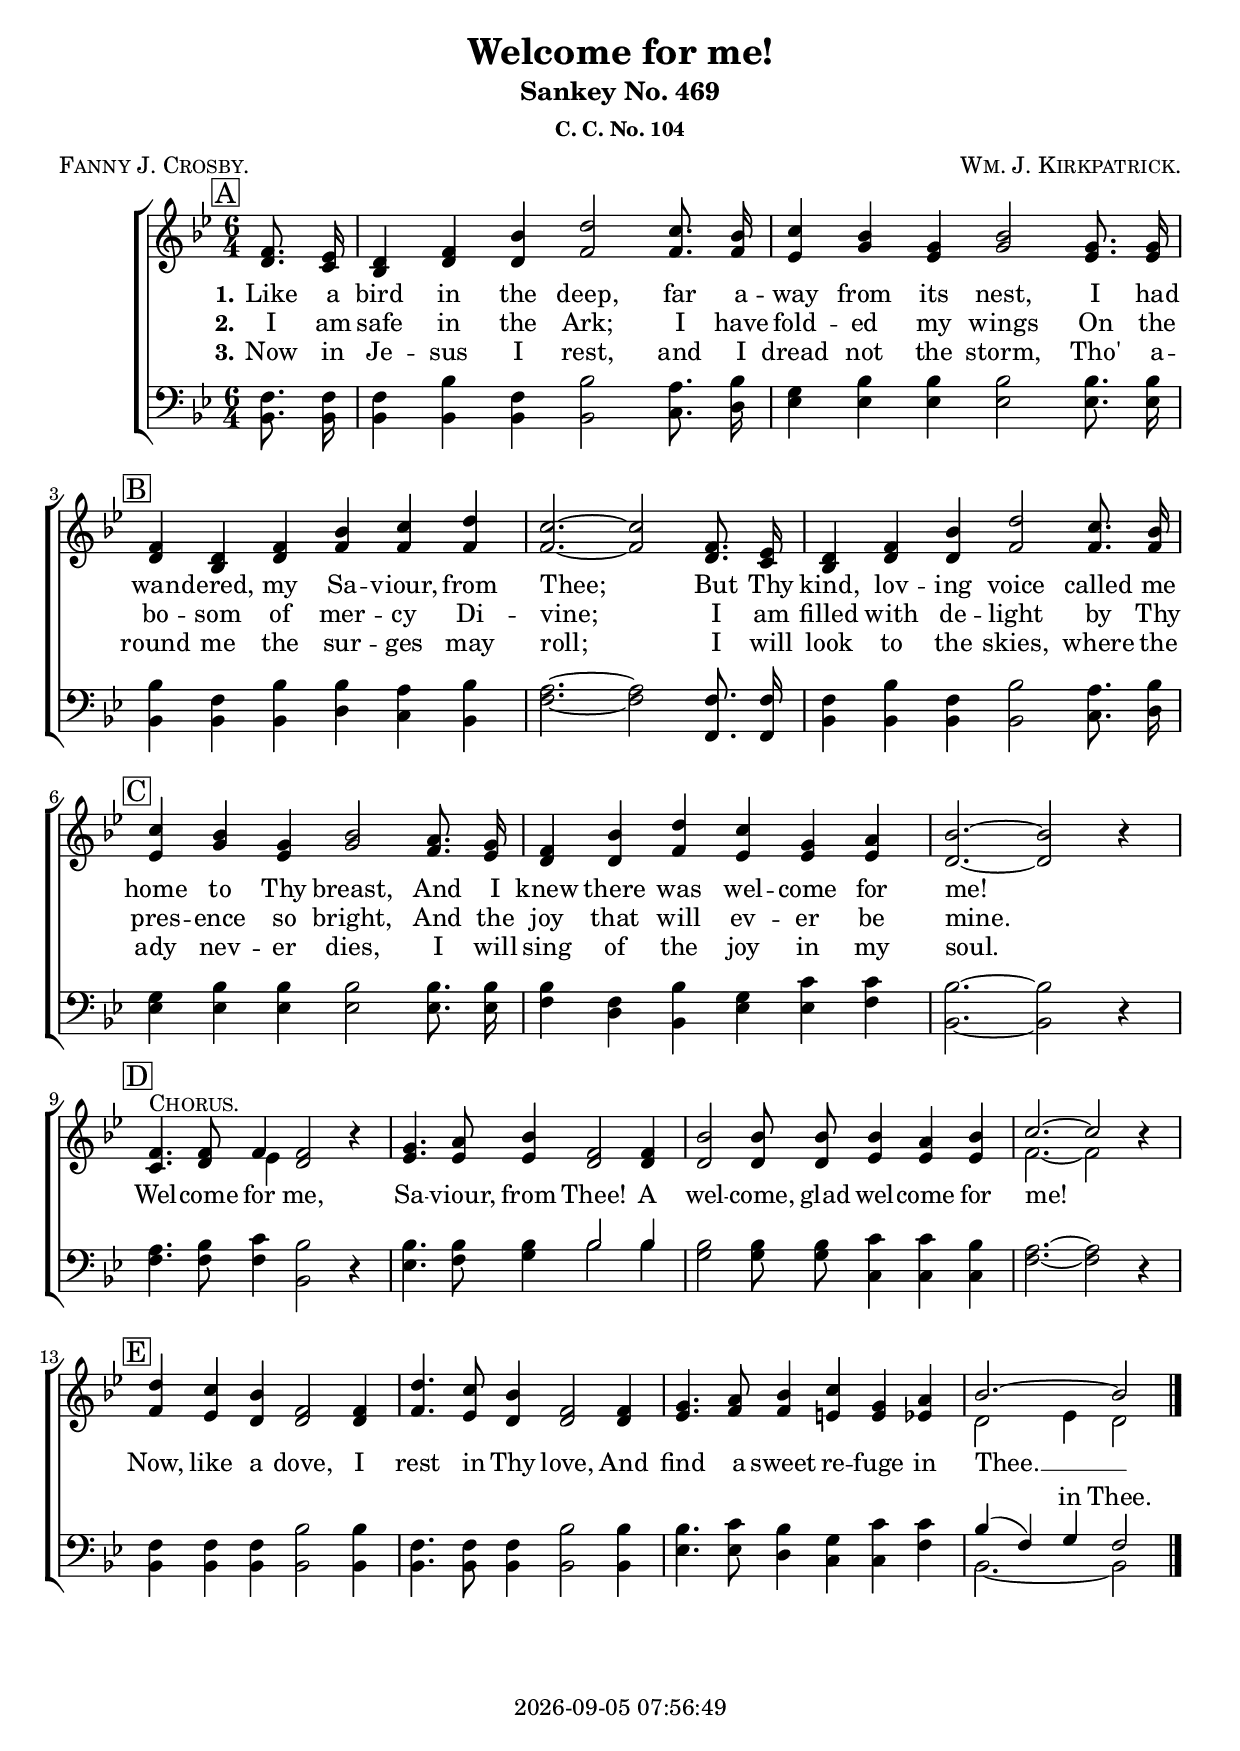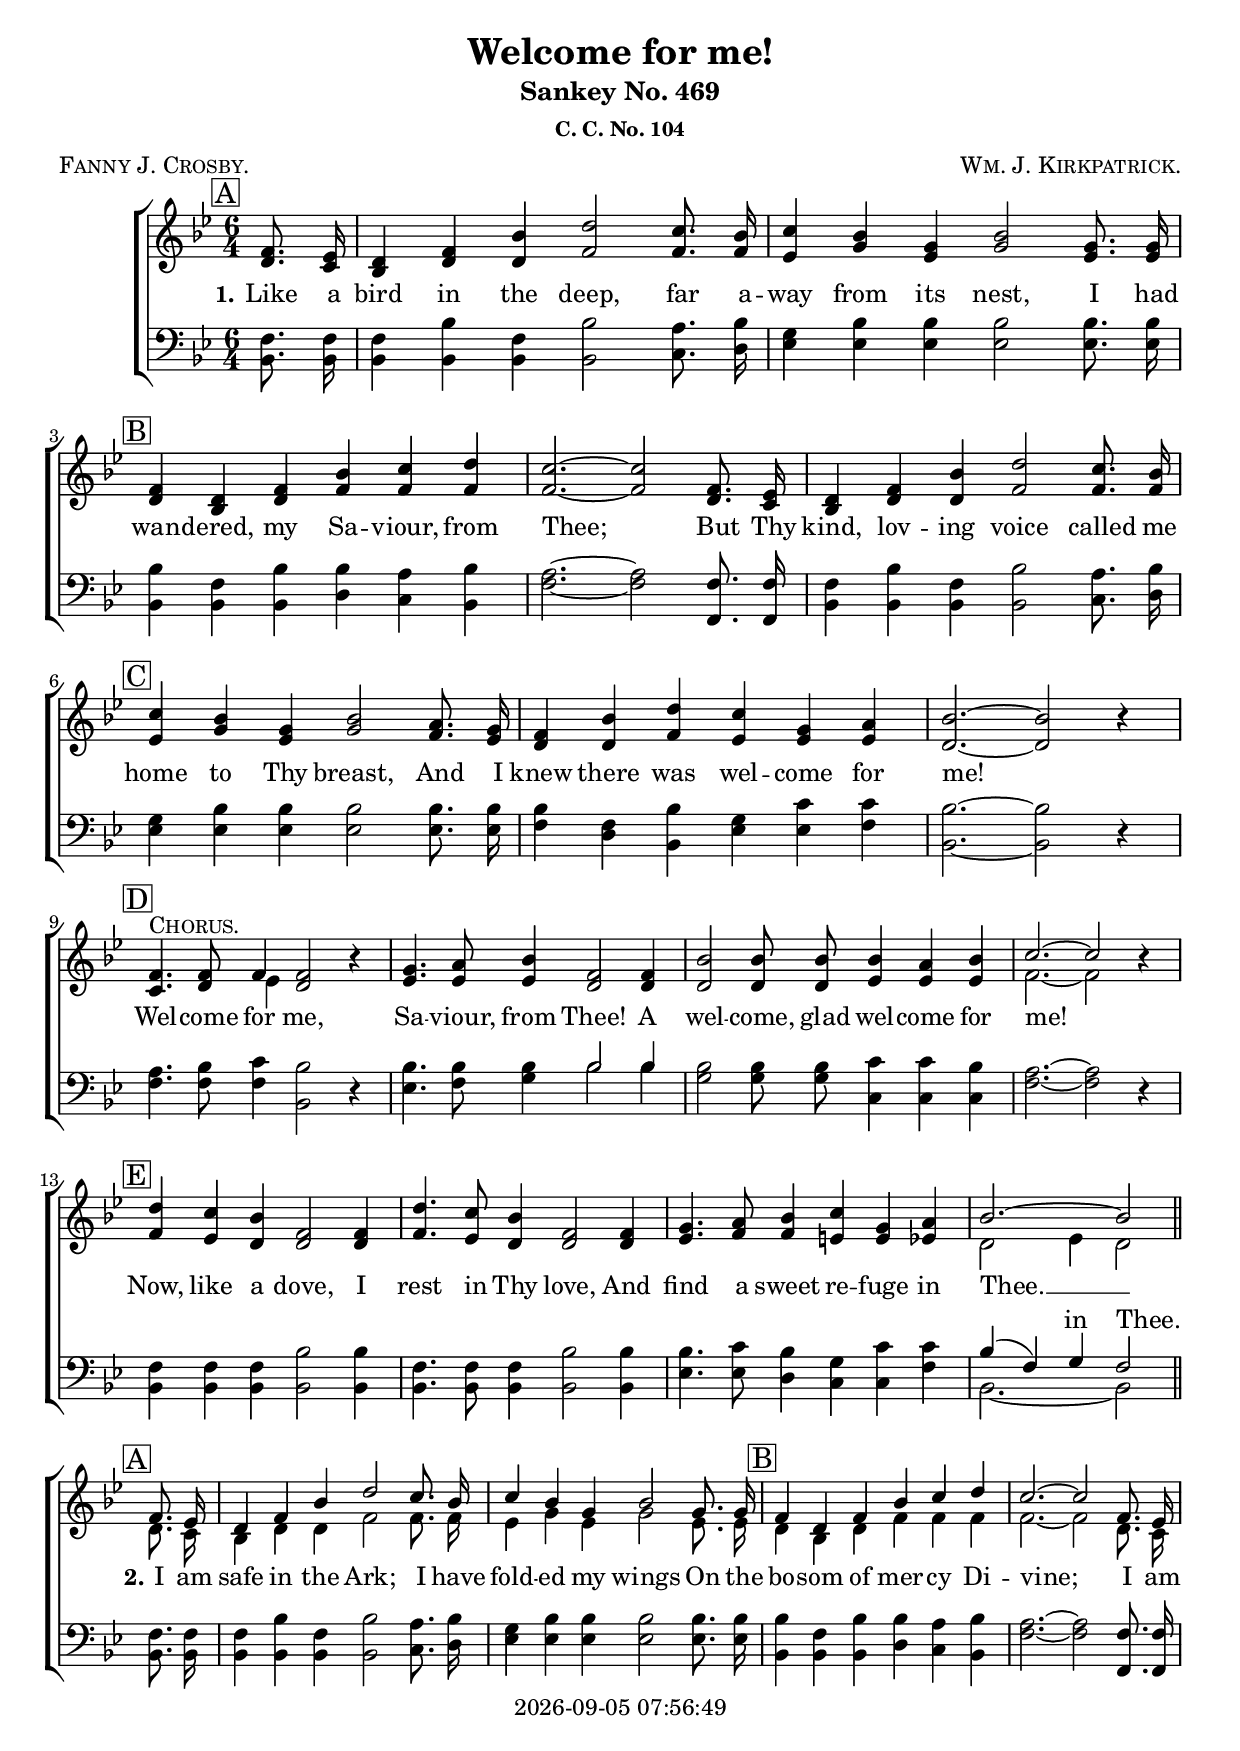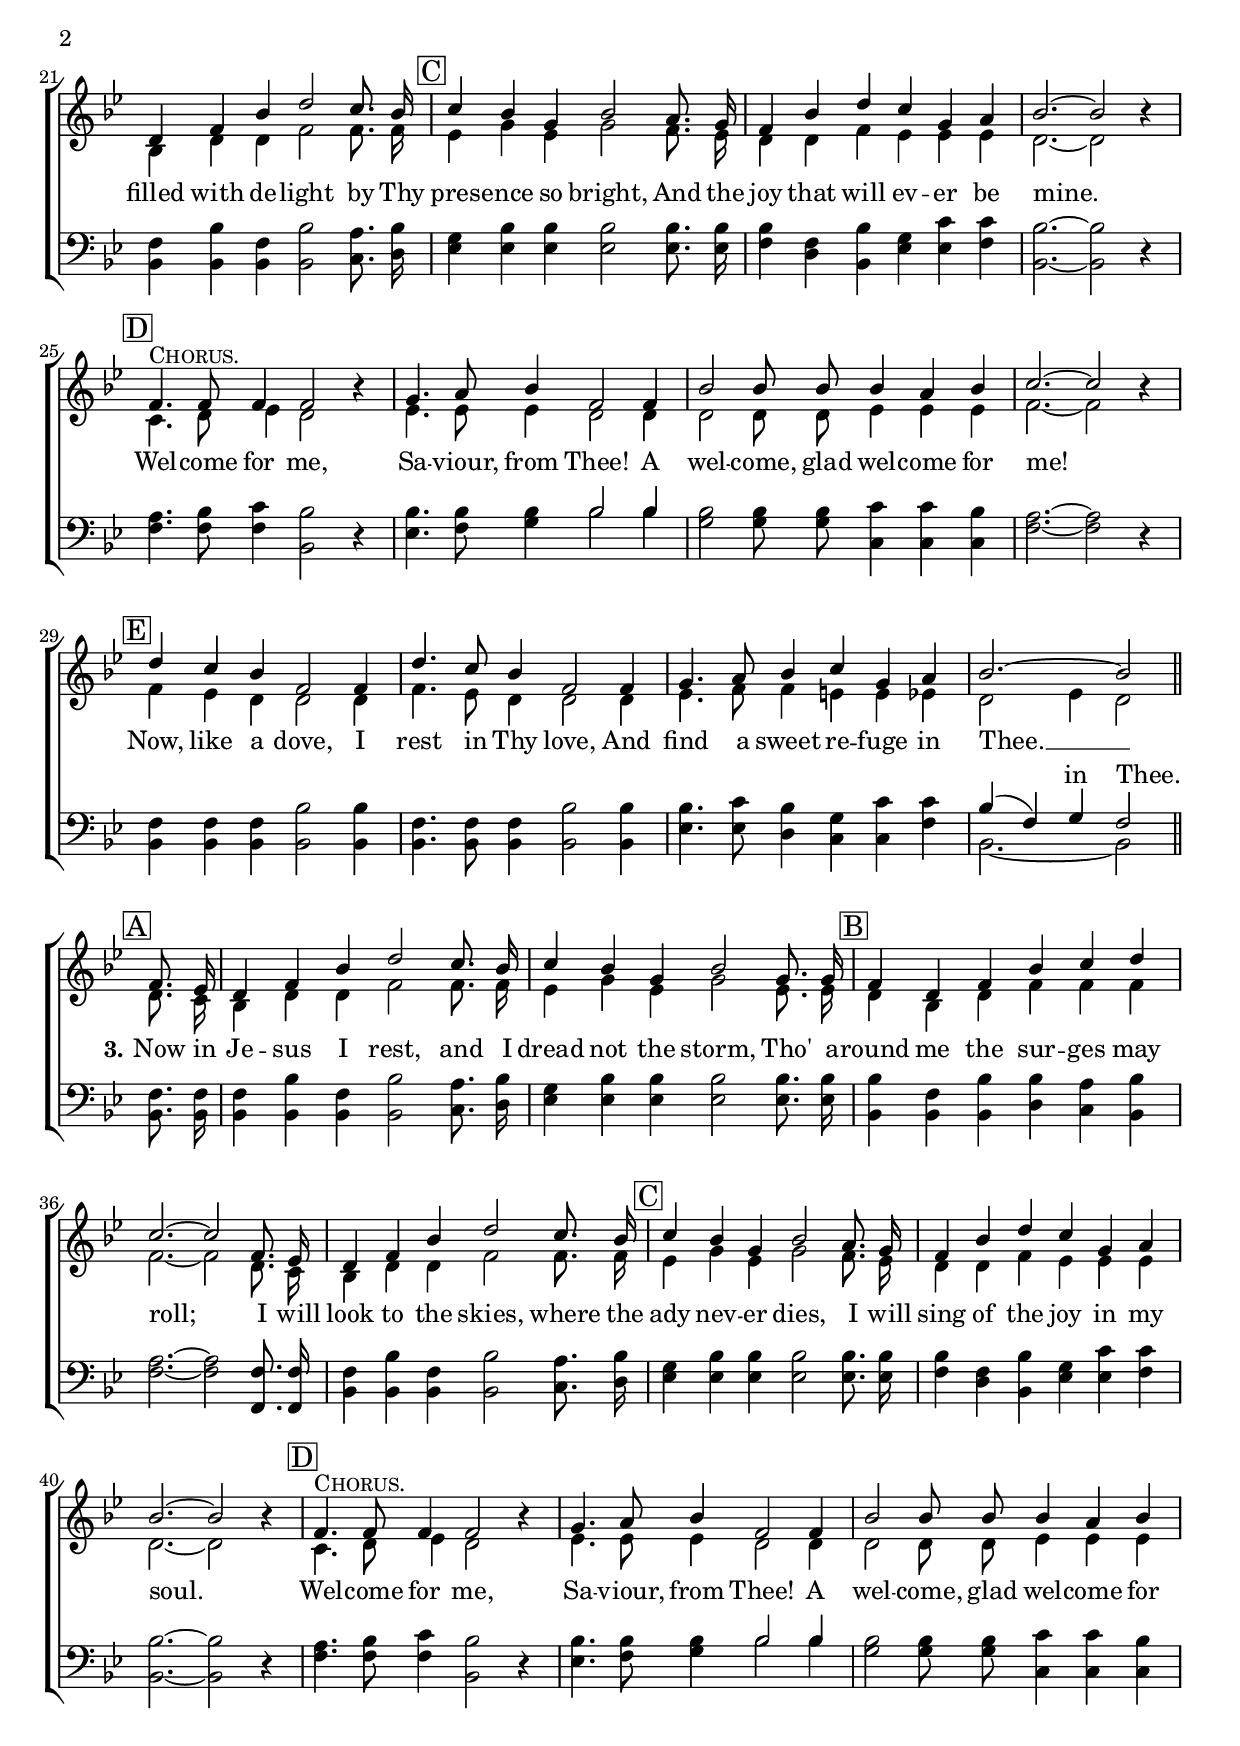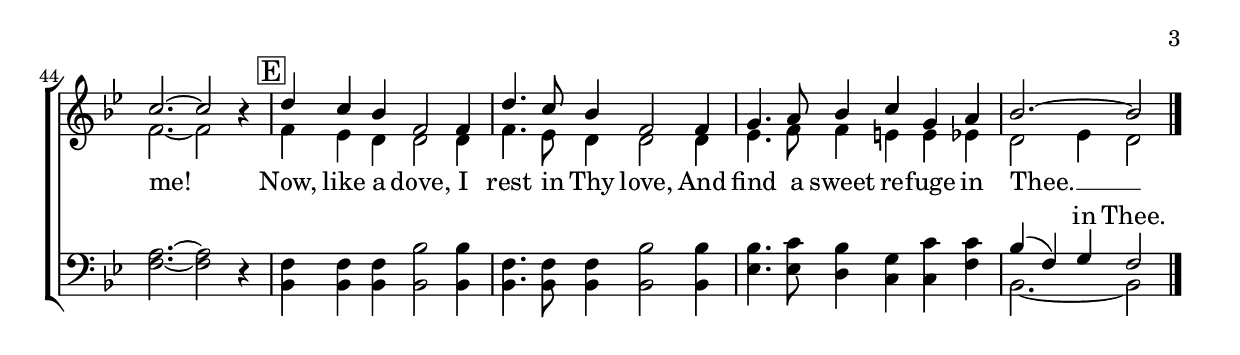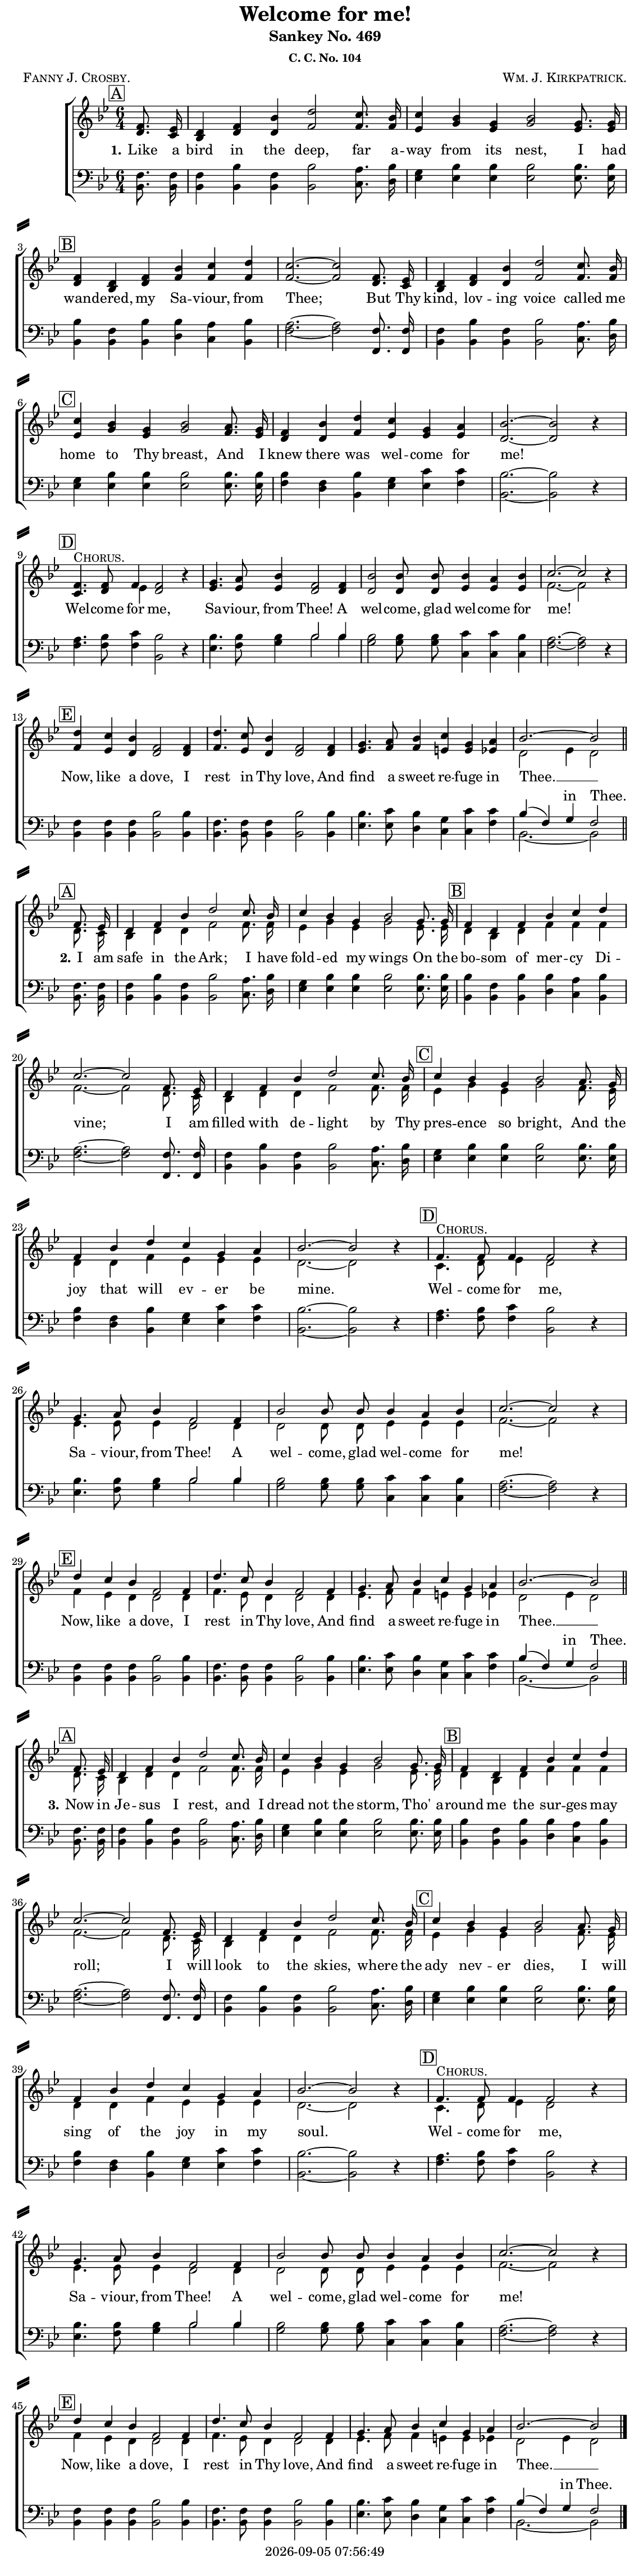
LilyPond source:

\version "2.22.1"

\include "articulate.ly"

today = #(strftime "%Y-%m-%d %H:%M:%S" (localtime (current-time)))

\header {
% centered at top
%  dedication  = "dedication"
  title       = "Welcome for me!"
  subtitle    = "Sankey No. 469"
  subsubtitle = "C. C. No. 104"
%  instrument  = "instrument"
  
% arrangement of following lines:
%
%  poet    composer
%  meter   arranger
%  piece       opus

  composer    = \markup\smallCaps "Wm. J. Kirkpatrick."
%  arranger    = "arranger"
%  opus        = "opus"

  poet        = \markup\smallCaps "Fanny J. Crosby."
%  meter       = \markup\smallCaps "meter"
%  piece       = \markup\smallCaps "piece"

% centered at bottom
% tagline     = "tagline" % default lilypond version
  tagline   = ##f
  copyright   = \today
}

% #(set-global-staff-size 16)

global = {
  \key bes \major
  \time 6/4
  \partial 4
}

RehearsalTrack = {
% \set Score.currentBarNumber = #5
  \mark \markup { \box "A" } s4 s1.*2
  \mark \markup { \box "B" }    s1.*3
  \mark \markup { \box "C" }    s1.*3
  \mark \markup { \box "D" }    s1.*4
  \mark \markup { \box "E" }    s1.*3 s2. s2
}

TempoTrack = {
  \set Score.tempoHideNote = ##t
  \tempo 4=120
}

nl = { \bar "||" \break }

soprano = \relative {
  \autoBeamOff \partial 4
  f'8. ees16 | d4 f bes d2 c8. bes16 | c4 bes g bes2 g8. 16 |
  f4 d f bes c d | c2.~2 f,8. ees16 | d4 f bes d2 c8. bes16 |
  c4 bes g bes2 a8. g16 | f4 bes d c g a | bes2.~2 r4 |
  f4.^\markup\smallCaps Chorus. 8 4 2 r4 | g4. a8 bes4 f2 4 | bes2 8 8 4 a bes | c2.^\< ~ c2^\> r4\! |
  d4 c bes f2 4 | d'4. c8 bes4 f2 4 | g4. a8 bes4 c g a | bes2.^\< ~ 2^\>
}

alto = \relative {
  \autoBeamOff \partial 4
  d'8. c16 | bes4 d d f2 8. 16 | ees4 g ees g2 ees8. 16 |
  d4 bes d f f f | f2.~2 d8. c16 | bes4 d d f2 8. 16 |
  ees4 g ees g2 f8. ees16 | d4 4 f ees ees ees | d2.~2 r4 |
  c4. d8 ees4 d2 r4 | ees4. 8 4 d2 4 | d2 8 8 ees4 4 4 | f2.~2 r4 |
  f4 ees d4 2 4 | f4. ees8 d4 2 4 | ees4. f8 4 e e ees | d2 ees4 d2
}

tenor = \relative {
  \autoBeamOff \partial 4
  f8. 16 | 4 bes f bes2 a8. bes16 | g4 bes bes bes2 8. 16 |
  bes4 f bes bes a bes | a2.~2 f8. 16 | f4 bes f bes2 a8. bes16 |
  g4 bes4 4 2 8. 16 | 4 f bes g c c | bes2.~2 r4 |
  a4. bes8 c4 bes2 r4 | bes4. 8 4 2 4 | 2 8 8 c4 4 bes | a2.~2 r4 |
  f4 4 4 bes2 4 | f4. 8 4 bes2 4 | bes4. c8 bes4 g c c | bes4(f) g f2 |
}

bass = \relative {
  \autoBeamOff \partial 4
  bes,8. 16 | 4 4 4 2 c8. d16 | ees4 4 4 2 8. 16 |
  bes4 4 4 d c bes | f'2.~2 f,8. 16 | bes4 4 4 2 c8. d16 |
  ees4 4 4 2 8. 16 | f4 d bes ees ees f | bes,2.~2 r4 |
  f'4. 8 4 bes,2 r4 | ees4. f8 g4 bes2 4 | g2 8 8 c,4 4 4 | f2.~2 r4 |
  bes,4 4 4 2 4 | bes4. 8 4 2 4 | ees4. 8 d4 c c f | bes,2.~2
}

nom  = {   \set ignoreMelismata = ##t }
yesm = { \unset ignoreMelismata       }

chorus = \lyricmode {
  Wel -- come for me, Sa -- viour, from Thee!
  A wel -- come, glad wel -- come for me!
  Now, like a dove, I rest in Thy love,
  And find a sweet re -- fuge in Thee. __
}

chorusMen = \lyricmode {
  _ _ _ _ _ _ _ _ _ _ _ _
  _ _ _ _ _ _ _ _ _
  _ _ _ _ _ _ _ _ _ _ _ _
  _ _ _ _ _ _ _ _ _
  _ _ _ _ _ _ _ _
  _ _ _ _ _ _ _ _
  _ _ _ _ _ _ _ _ _
  _ _ _ _ _ _ _ _ in Thee.
}

verses = 3

wordsOne = \lyricmode {
  \set stanza = "1."
  Like a bird in the deep, far a -- way from its nest,
  I had wan -- dered, my Sa -- viour, from Thee;
  But Thy kind, lov -- ing voice called me home to Thy breast,
  And I knew there was wel -- come for me!
}
  
wordsTwo = \lyricmode {
  \set stanza = "2."
  I am safe in the Ark; I have fold -- ed my wings
  On the bo -- som of mer -- cy Di -- vine;
  I am filled with de -- light by Thy pres -- ence so bright,
  And the joy that will ev -- er be mine.
}
  
wordsThree = \lyricmode {
  \set stanza = "3."
  Now in Je -- sus I rest, and I dread not the storm,
  Tho' a -- round me the sur -- ges may roll;
  I will look to the skies, where the ady nev -- er dies,
  I will sing of the joy in my soul.
}
  
wordsMidiSB = \lyricmode {
  \set stanza = "1."
  "Like " "a " "bird " "in " "the " "deep, " "far " a "way " "from " "its " "nest, "
  "\nI " "had " wan "dered, " "my " Sa "viour, " "from " "Thee; "
  "\nBut " "Thy " "kind, " lov "ing " "voice " "called " "me " "home " "to " "Thy " "breast, "
  "\nAnd " "I " "knew " "there " "was " wel "come " "for " "me! "
  "\nWel" "come " "for " "me, " Sa "viour, " "from " "Thee! "
  "\nA " wel "come, " "glad " wel "come " "for " "me! "
  "\nNow, " "like " "a " "dove, " "I " "rest " "in " "Thy " "love, "
  "\nAnd " "find " "a " "sweet " re "fuge " "in " "Thee.\n" 

  \set stanza = "2."
  "\nI " "am " "safe " "in " "the " "Ark; " "I " "have " fold "ed " "my " "wings "
  "\nOn " "the " bo "som " "of " mer "cy " Di "vine; "
  "\nI " "am " "filled " "with " de "light " "by " "Thy " pres "ence " "so " "bright, "
  "\nAnd " "the " "joy " "that " "will " ev "er " "be " "mine. "
  "\nWel" "come " "for " "me, " Sa "viour, " "from " "Thee! "
  "\nA " wel "come, " "glad " wel "come " "for " "me! "
  "\nNow, " "like " "a " "dove, " "I " "rest " "in " "Thy " "love, "
  "\nAnd " "find " "a " "sweet " re "fuge " "in " "Thee.\n" 

  \set stanza = "3."
  "\nNow " "in " Je "sus " "I " "rest, " "and " "I " "dread " "not " "the " "storm, "
  "\nTho' " a "round " "me " "the " sur "ges " "may " "roll; "
  "\nI " "will " "look " "to " "the " "skies, " "where " "the " "ady " nev "er " "dies, "
  "\nI " "will " "sing " "of " "the " "joy " "in " "my " "soul. "
  "\nWel" "come " "for " "me, " Sa "viour, " "from " "Thee! "
  "\nA " wel "come, " "glad " wel "come " "for " "me! "
  "\nNow, " "like " "a " "dove, " "I " "rest " "in " "Thy " "love, "
  "\nAnd " "find " "a " "sweet " re "fuge " "in " "Thee. " 
}

wordsMidiAT = \lyricmode {
  \set stanza = "1."
  "Like " "a " "bird " "in " "the " "deep, " "far " a "way " "from " "its " "nest, "
  "\nI " "had " wan "dered, " "my " Sa "viour, " "from " "Thee; "
  "\nBut " "Thy " "kind, " lov "ing " "voice " "called " "me " "home " "to " "Thy " "breast, "
  "\nAnd " "I " "knew " "there " "was " wel "come " "for " "me! "
  "\nWel" "come " "for " "me, " Sa "viour, " "from " "Thee! "
  "\nA " wel "come, " "glad " wel "come " "for " "me! "
  "\nNow, " "like " "a " "dove, " "I " "rest " "in " "Thy " "love, "
  "\nAnd " "find " "a " "sweet " re "fuge " "in " "thee, " "in " "Thee.\n"

  \set stanza = "2."
  "\nI " "am " "safe " "in " "the " "Ark; " "I " "have " fold "ed " "my " "wings "
  "\nOn " "the " bo "som " "of " mer "cy " Di "vine; "
  "\nI " "am " "filled " "with " de "light " "by " "Thy " pres "ence " "so " "bright, "
  "\nAnd " "the " "joy " "that " "will " ev "er " "be " "mine. "
  "\nWel" "come " "for " "me, " Sa "viour, " "from " "Thee! "
  "\nA " wel "come, " "glad " wel "come " "for " "me! "
  "\nNow, " "like " "a " "dove, " "I " "rest " "in " "Thy " "love, "
  "\nAnd " "find " "a " "sweet " re "fuge " "in " "thee, " "in " "Thee.\n"

  \set stanza = "3."
  "\nNow " "in " Je "sus " "I " "rest, " "and " "I " "dread " "not " "the " "storm, "
  "\nTho' " a "round " "me " "the " sur "ges " "may " "roll; "
  "\nI " "will " "look " "to " "the " "skies, " "where " "the " "ady " nev "er " "dies, "
  "\nI " "will " "sing " "of " "the " "joy " "in " "my " "soul. "
  "\nWel" "come " "for " "me, " Sa "viour, " "from " "Thee! "
  "\nA " wel "come, " "glad " wel "come " "for " "me! "
  "\nNow, " "like " "a " "dove, " "I " "rest " "in " "Thy " "love, "
  "\nAnd " "find " "a " "sweet " re "fuge " "in " "thee, " "in " "Thee. "
}

\book {
  \bookOutputSuffix "midiSB"
  \score {
%    \articulate
        \new ChoirStaff <<
                                % Soprano staff
          \new Staff = soprano
          <<
            \new Voice { \repeat unfold \verses \TempoTrack     }
            \new Voice { \global \repeat unfold \verses \soprano \bar "|." }
            \addlyrics \wordsMidiSB
          >>
                                % Alto staff
          \new Staff = alto
          <<
            \new Voice { \global \repeat unfold \verses { \alto \nl } \bar "|." }
          >>
                                % Tenor staff
          \new Staff = tenor
          <<
            \clef "treble_8"
            \new Voice { \global \repeat unfold \verses \tenor }
          >>
                                % Bass staff
          \new Staff = bass
          <<
            \clef "bass"
            \new Voice { \global \repeat unfold \verses \bass }
          >>
        >>
    \midi {}
  }
}


\book {
  \bookOutputSuffix "midiAT"
  \score {
%    \articulate
        \new ChoirStaff <<
                                % Soprano staff
          \new Staff = soprano
          <<
            \new Voice { \repeat unfold \verses \TempoTrack     }
            \new Voice { \global \repeat unfold \verses \soprano \bar "|." }
          >>
                                % Alto staff
          \new Staff = alto
          <<
            \new Voice { \global \repeat unfold \verses { \alto \nl } \bar "|." }
          >>
                                % Tenor staff
          \new Staff = tenor
          <<
            \clef "treble_8"
            \new Voice { \global \repeat unfold \verses \tenor }
            \addlyrics \wordsMidiAT
          >>
                                % Bass staff
          \new Staff = bass
          <<
            \clef "bass"
            \new Voice { \global \repeat unfold \verses \bass }
          >>
        >>
    \midi {}
  }
}

\book {
  \bookOutputSuffix "repeat"
  \score {
        \new ChoirStaff <<
                                  % Joint soprano/alto staff
          \new Staff = women \with { printPartCombineTexts = ##f }
          <<
            \new Voice \RehearsalTrack
            \new Voice \TempoTrack
            \new NullVoice = "aligner" \soprano
            \new Voice \partCombine #'(2 . 88) { \global \soprano \bar "|." } { \global \alto }
            \new Lyrics \lyricsto "aligner" { \wordsOne \chorus }
            \new Lyrics \lyricsto "aligner"   \wordsTwo
            \new Lyrics \lyricsto "aligner"   \wordsThree
          >>
                                  % Joint tenor/bass staff
          \new Staff = men \with { printPartCombineTexts = ##f }
          <<
            \clef "bass"
            \new Voice \partCombine #'(2 . 88) { \global \tenor } { \global \bass }
            \new NullVoice = alignerT { \tenor }
          >>
          \new Lyrics \with {alignAboveContext = men} \lyricsto alignerT \chorusMen
        >>
    \layout {
      indent = 1.5\cm
      \pointAndClickOff
      \context {
        \Staff \RemoveAllEmptyStaves
      }
    }
  }
}

singlescore = {
        \new ChoirStaff <<
                                  % Joint soprano/alto staff
          \new Staff = women \with { printPartCombineTexts = ##f }
          <<
            \new Voice { \repeat unfold \verses \RehearsalTrack }
            \new Voice { \repeat unfold \verses \TempoTrack }
            \new NullVoice = "aligner" { \repeat unfold \verses \soprano }
            \new Voice \partCombine #'(2 . 88) { \global \repeat unfold \verses \soprano \bar "|." }
                                    { \global \repeat unfold \verses { \alto \nl } \bar "|." }
            \new Lyrics \lyricsto "aligner" { \wordsOne   \chorus
                                              \wordsTwo   \chorus
                                              \wordsThree \chorus
                                            }
          >>
                                  % Joint tenor/bass staff
          \new Staff = men \with { printPartCombineTexts = ##f }
          <<
            \clef "bass"
            \new Voice \partCombine #'(2 . 88) { \global \repeat unfold \verses \tenor }
                                    { \global \repeat unfold \verses \bass }
            \new NullVoice = alignerT { \repeat unfold \verses \tenor }
          >>
          \new Lyrics \with {alignAboveContext = men} \lyricsto alignerT { \repeat unfold \verses \chorusMen }
        >>
}

\book {
  \bookOutputSuffix "single"
  \score {
    \singlescore
    \layout {
      indent = 1.5\cm
      \pointAndClickOff
      \context {
        \Staff \RemoveAllEmptyStaves
      }
    }
  }
}

\book {
  \bookOutputSuffix "singlepage"
  \paper {
    top-margin = 0
    left-margin = 7
    right-margin = 1
    paper-width = 190\mm
    page-breaking = #ly:one-page-breaking
    system-system-spacing.basic-distance = #15
    system-separator-markup = \slashSeparator
  }
  \score {
    \singlescore
    \layout {
      indent = 1.5\cm
      \pointAndClickOff
      \context {
        \Staff \RemoveAllEmptyStaves
      }
    }
  }
}
